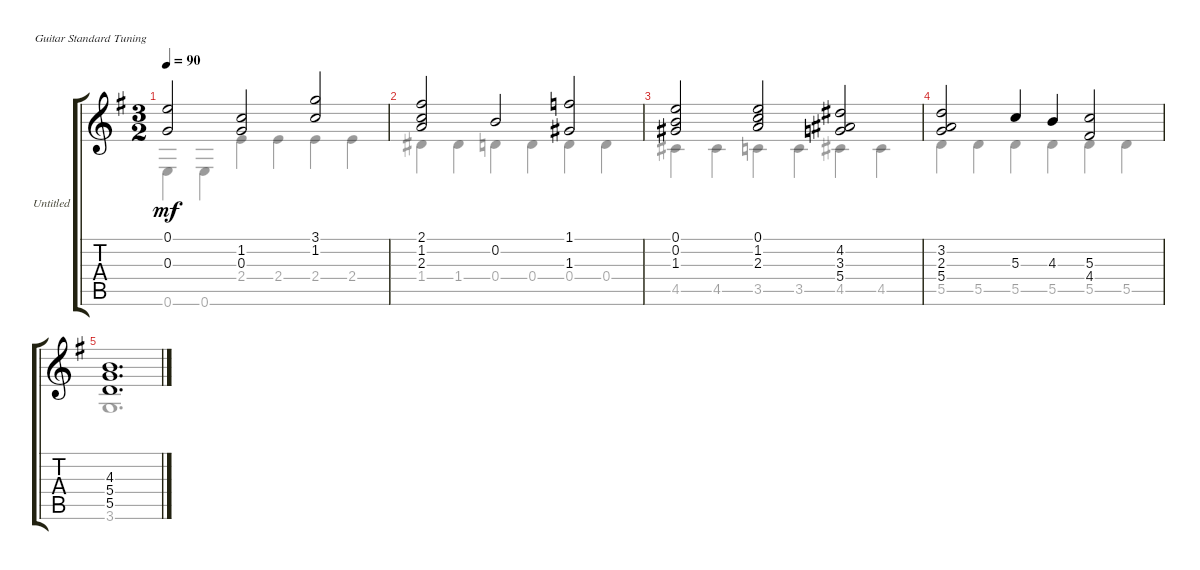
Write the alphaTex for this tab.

\bracketExtendMode groupsimilarinstruments
\firstSystemTrackNameOrientation horizontal
\otherSystemsTrackNameOrientation horizontal
\track ("Untitled" "Untitled") {instrument acousticguitarnylon}
\staff {score tabs}
\tuning (E4 B3 G3 D3 A2 E2)
\voice
\ts (3 2)
\tempo 90
\clef g2
\ks eminor
(0.1 0.3).2{dy mf} (1.2 0.3).2 (3.1 1.2).2 |
(2.1 1.2 2.3).2 0.2.2 (1.1 1.3).2 |
(0.1 0.2 1.3).2 (0.1 1.2 2.3).2 (4.2 3.3 5.4).2 |
(3.2 2.3 5.4).2 5.3.4 4.3.4 (5.3 4.4).2 |
(4.3 5.4 5.5).1{d}
\voice
\clef g2
\ottava regular
\simile none
\ks eminor
0.6.4{dy mf} 0.6.4 2.4.4 2.4.4 2.4.4 2.4.4 |
1.4.4 1.4.4 0.4.4 0.4.4 0.4.4 0.4.4 |
4.5.4 4.5.4 3.5.4 3.5.4 4.5.4 4.5.4 |
5.5.4 5.5.4 5.5.4 5.5.4 5.5.4 5.5.4 |
3.6.1{d}
